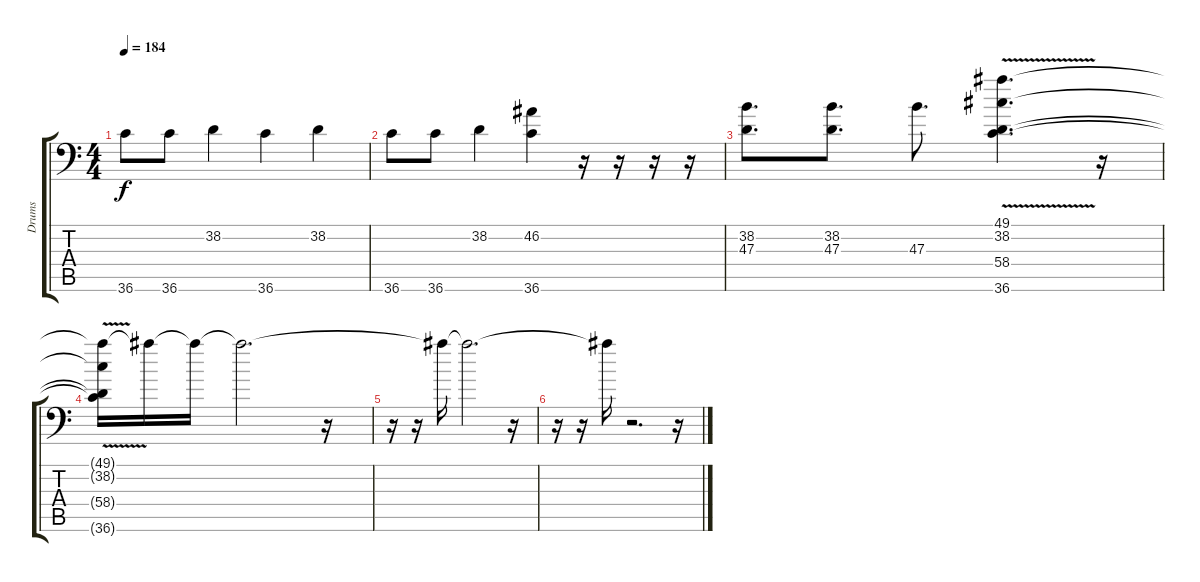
\track ("Drums" "Drums") {instrument acousticgrandpiano}
\staff {score tabs}
\tuning (C-1 C-1 C-1 C-1 C-1 C-1) {hide}
\ts (4 4)
\tempo 184
\clef f4
\ks c
36.6.8{dy f} 36.6.8 38.2.4 36.6.4 38.2.4 |
36.6.8 36.6.8 38.2.4 (46.2 36.6).4 r.16 r.16 r.16 r.16 |
(38.2 47.3).8{d} (38.2 47.3).8{d} 47.3.8{d} (49.1 38.2 58.4{v} 36.6).4{d} r.16 |
(49.1{t} 38.2{t} 58.4{t} 36.6{t}).16 58.4{t}.16 58.4{t}.16 58.4{t}.2{d} r.16 |
r.16 r.16 58.4{t}.16 58.4{t}.2{d} r.16 |
r.16 r.16 58.4{t}.16 r.2{d} r.16
